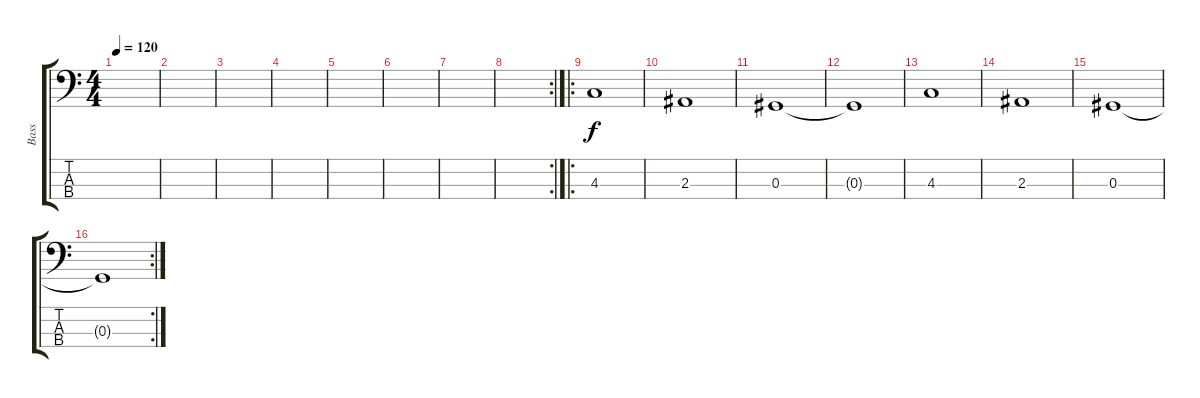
\track ("Bass" "Bass") {instrument acousticguitarnylon}
\staff {score tabs}
\tuning (Gb2 Db2 Ab1 Eb1) {hide}
\ts (4 4)
\tempo 120
\clef f4
\ks c
|
|
|
|
|
|
|
\rc 2
|
\ro
4.3.1 |
2.3.1 |
0.3.1 |
0.3{t}.1 |
4.3.1 |
2.3.1 |
0.3.1 |
\rc 2
0.3{t}.1
